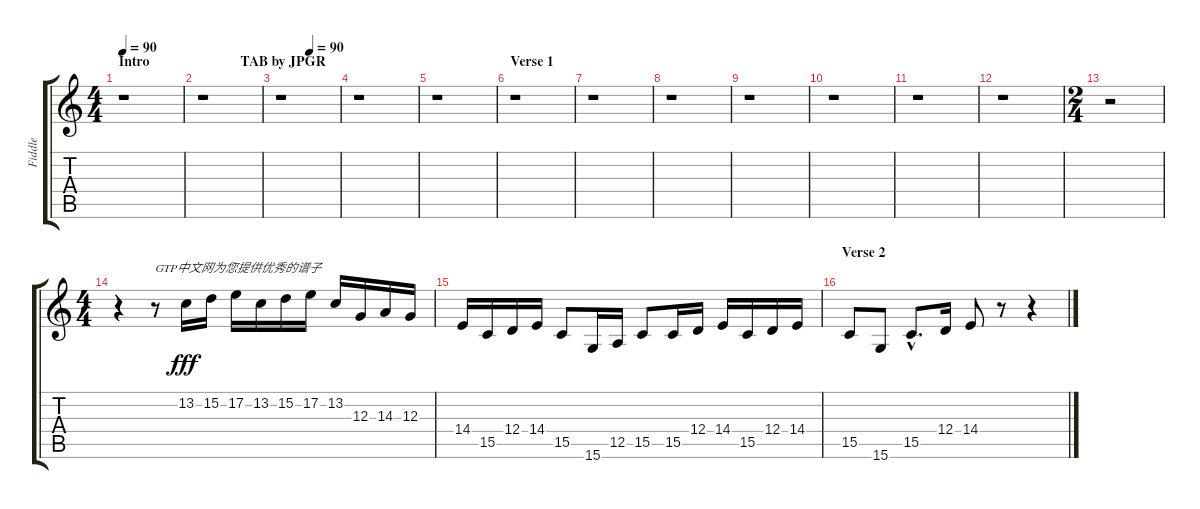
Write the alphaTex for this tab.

\track ("Fiddle" "Fiddle") {instrument violin}
\staff {score tabs}
\tuning (E4 B3 G3 D3 A2 E2) {hide}
\ts (4 4)
\section ("" "Intro                          TAB by JPGR")
\tempo 90
\tempo 75
\tempo 90
\clef g2
\ks c
r.1{dy fff instrument violin} |
r.1 |
\tempo (90 0.5)
r.1 |
r.1 |
r.1 |
\section ("" "Verse 1")
r.1 |
r.1 |
r.1 |
r.1 |
r.1 |
r.1 |
r.1 |
\ts (2 4)
r.2 |
\ts (4 4)
r.4 r.8{txt "GTP中文网为您提供优秀的谱子"} 13.2.16 15.2.16 17.2.16 13.2.16 15.2.16 17.2.16 13.2.16 12.3.16 14.3.16 12.3.16 |
14.4.16 15.5.16 12.4.16 14.4.16 15.5.8 15.6.16 12.5.16 15.5.8 15.5.16 12.4.16 14.4.16 15.5.16 12.4.16 14.4.16 |
\section ("" "Verse 2")
15.5.8 15.6.8 15.5{hac}.8{d} 12.4.16 14.4.8 r.8 r.4
